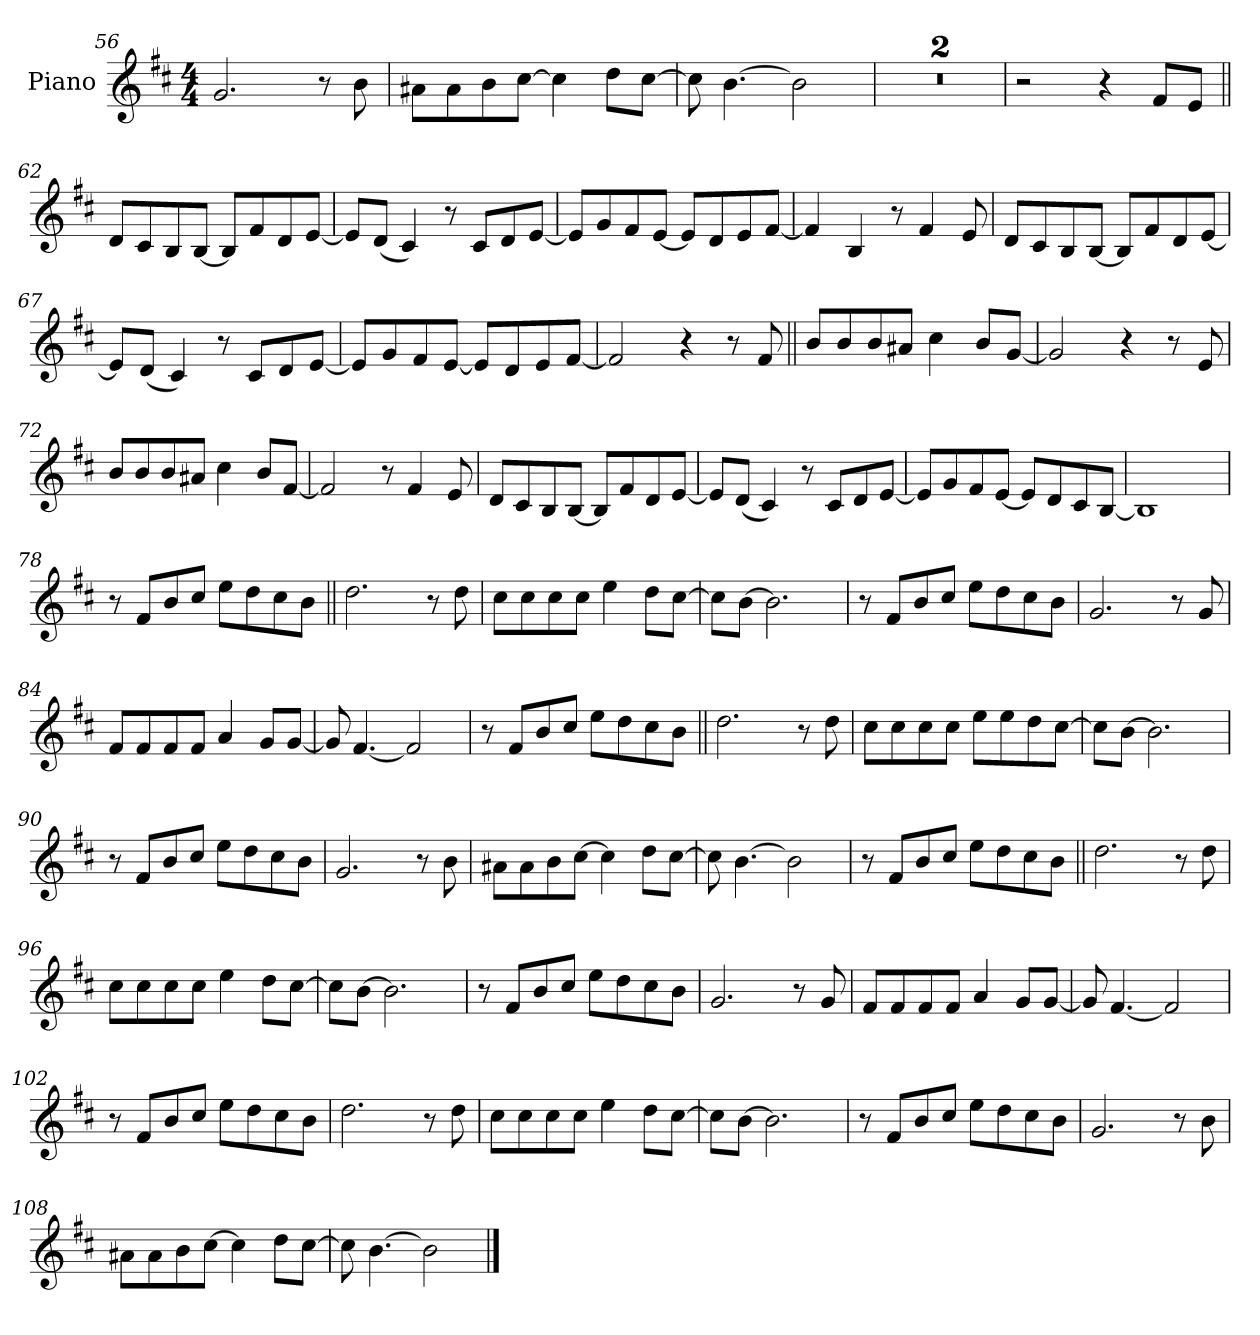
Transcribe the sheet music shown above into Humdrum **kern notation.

**kern
*part1
*staff1
*I"Piano
*I'Pno.
*clefG2
*k[f#c#]
*M4/4
=56
2.g
8r
8b
=57
8a#XL
8a#
8b
[8cc#J
4cc#]
8ddL
[8cc#J
=58
8cc#]
[4.b
2b]
=59
1r
=60
1r
=61
2r
4r
8f#L
8eJ
=62||
8dL
8c#
8B
[8BJ
8BL]
8f#
8d
[8eJ
=63
8eL]
(8dJ
4c#)
8r
8c#L
8d
[8eJ
=64
8eL]
8g
8f#
[8eJ
8eL]
8d
8e
[8f#J
=65
4f#]
4B
8r
4f#
8e
=66
8dL
8c#
8B
[8BJ
8BL]
8f#
8d
[8eJ
=67
8eL]
(8dJ
4c#)
8r
8c#L
8d
[8eJ
=68
8eL]
8g
8f#
[8eJ
8eL]
8d
8e
[8f#J
=69
2f#]
4r
8r
8f#
=70||
8bL
8b
8b
8a#XJ
4cc#
8bL
[8gJ
=71
2g]
4r
8r
8e
=72
8bL
8b
8b
8a#XJ
4cc#
8bL
[8f#J
=73
2f#]
8r
4f#
8e
=74
8dL
8c#
8B
[8BJ
8BL]
8f#
8d
[8eJ
=75
8eL]
(8dJ
4c#)
8r
8c#L
8d
[8eJ
=76
8eL]
8g
8f#
[8eJ
8eL]
8d
8c#
[8BJ
=77
1B]
=78
8r
8f#L
8b
8cc#J
8eeL
8dd
8cc#
8bJ
=79||
2.dd
8r
8dd
=80
8cc#L
8cc#
8cc#
8cc#J
4ee
8ddL
[8cc#J
=81
8cc#L]
[8bJ
2.b]
=82
8r
8f#L
8b
8cc#J
8eeL
8dd
8cc#
8bJ
=83
2.g
8r
8g
=84
8f#L
8f#
8f#
8f#J
4a
8gL
[8gJ
=85
8g]
[4.f#
2f#]
=86
8r
8f#L
8b
8cc#J
8eeL
8dd
8cc#
8bJ
=87||
2.dd
8r
8dd
=88
8cc#L
8cc#
8cc#
8cc#J
8eeL
8ee
8dd
[8cc#J
=89
8cc#L]
[8bJ
2.b]
=90
8r
8f#L
8b
8cc#J
8eeL
8dd
8cc#
8bJ
=91
2.g
8r
8b
=92
8a#XL
8a#
8b
[8cc#J
4cc#]
8ddL
[8cc#J
=93
8cc#]
[4.b
2b]
=94
8r
8f#!L
8b!
8cc#!J
8ee!L
8dd!
8cc#!
8b!J
=95||
2.dd!
8r
8dd!
=96
8cc#!L
8cc#!
8cc#!
8cc#!J
4ee!
8dd!L
[8cc#!J
=97
8cc#!L]
[8b!J
2.b!]
=98
8r
8f#!L
8b!
8cc#!J
8ee!L
8dd!
8cc#!
8b!J
=99
2.g!
8r
8g!
=100
8f#!L
8f#!
8f#!
8f#!J
4a!
8g!L
[8g!J
=101
8g!]
[4.f#!
2f#!]
=102
8r
8f#!L
8b!
8cc#!J
8ee!L
8dd!
8cc#!
8b!J
=103
2.dd!
8r
8dd!
=104
8cc#!L
8cc#!
8cc#!
8cc#!J
4ee!
8dd!L
[8cc#!J
=105
8cc#!L]
[8b!J
2.b!]
=106
8r
8f#!L
8b!
8cc#!J
8ee!L
8dd!
8cc#!
8b!J
=107
2.g!
8r
8b!
=108
8a#X!L
8a#!
8b!
[8cc#!J
4cc#!]
8dd!L
[8cc#!J
=109
8cc#!]
[4.b!
2b!]
==
*-
